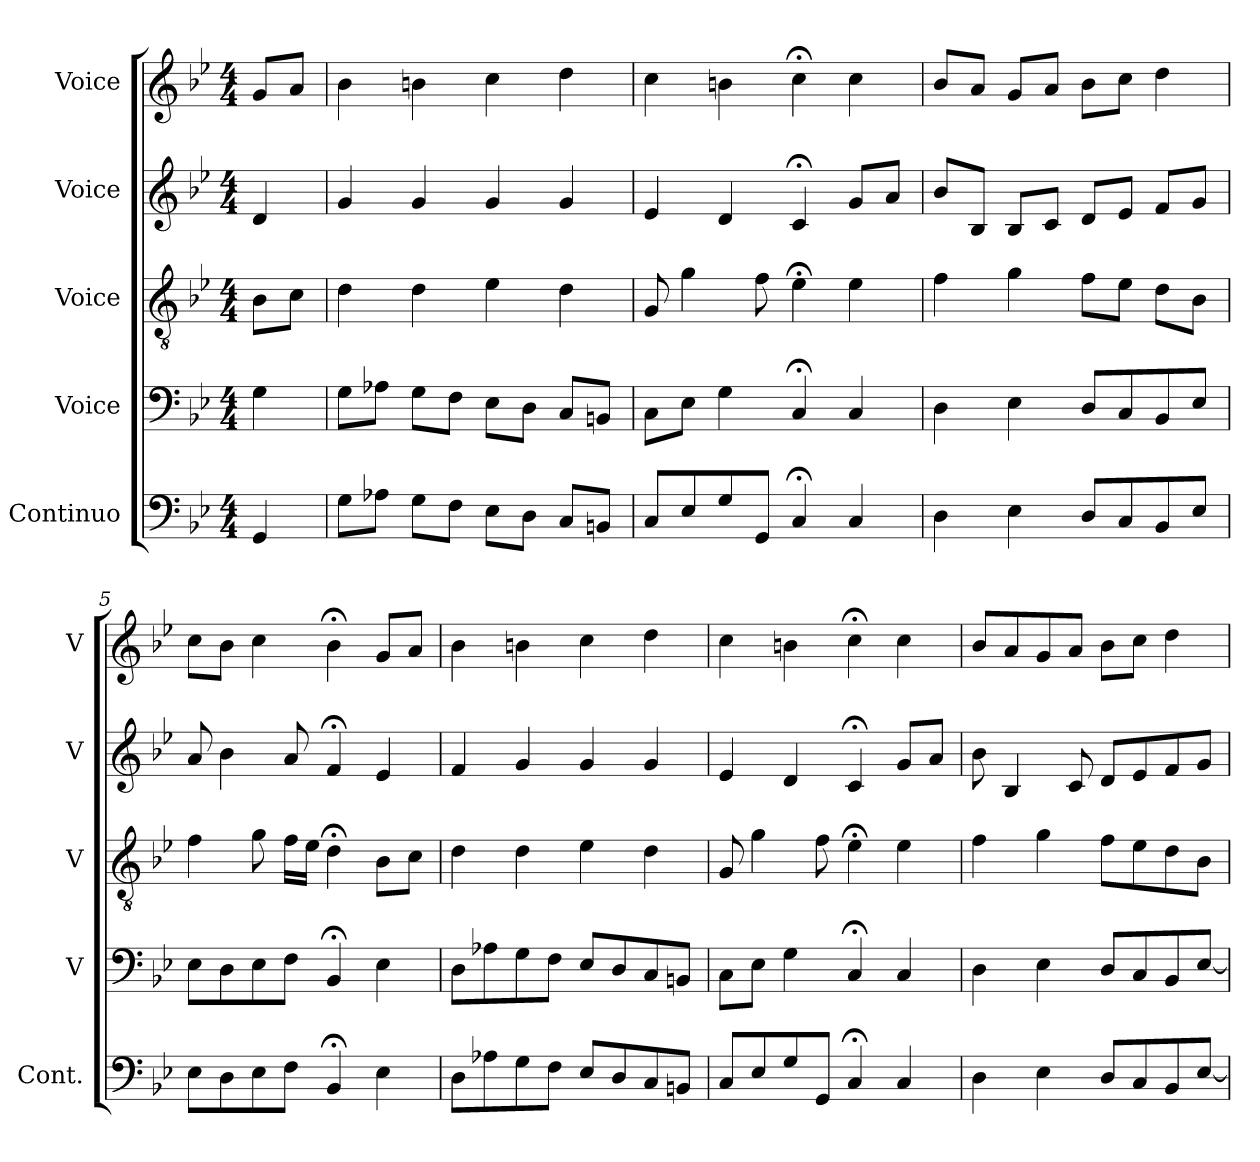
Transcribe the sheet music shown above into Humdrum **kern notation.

**kern	**kern	**kern	**kern	**kern
*part5	*part4	*part3	*part2	*part1
*staff5	*staff4	*staff3	*staff2	*staff1
*I"Continuo	*I"Voice	*I"Voice	*I"Voice	*I"Voice
*I'Cont.	*I'V	*I'V	*I'V	*I'V
*clefF4	*clefF4	*clefGv2	*clefG2	*clefG2
*k[b-e-]	*k[b-e-]	*k[b-e-]	*k[b-e-]	*k[b-e-]
*M4/4	*M4/4	*M4/4	*M4/4	*M4/4
=	=	=	=	=
4GG	4G	8B-L	4d	8gL
.	.	8cJ	.	8aJ
=2	=2	=2	=2	=2
8GL	8GL	4d	4g	4b-
8A-XJ	8A-XJ	.	.	.
8GL	8GL	4d	4g	4bn
8FJ	8FJ	.	.	.
8E-L	8E-L	4e-	4g	4cc
8DJ	8DJ	.	.	.
8CL	8CL	4d	4g	4dd
8BBnJ	8BBnJ	.	.	.
=3	=3	=3	=3	=3
8CL	8CL	8G	4e-	4cc
8E-	8E-J	4g	.	.
8G	4G	.	4d	4bn
8GGJ	.	8f	.	.
4C;<	4C;<	4e-;<	4c;<	4cc;<
4C	4C	4e-	8gL	4cc
.	.	.	8aJ	.
=4	=4	=4	=4	=4
4D	4D	4f	8b-L	8b-L
.	.	.	8B-J	8aJ
4E-	4E-	4g	8B-L	8gL
.	.	.	8cJ	8aJ
8DL	8DL	8fL	8dL	8b-L
8C	8C	8e-J	8e-J	8ccJ
8BB-	8BB-	8dL	8fL	4dd
8E-J	8E-J	8B-J	8gJ	.
=5	=5	=5	=5	=5
8E-L	8E-L	4f	8a	8ccL
8D	8D	.	4b-	8b-J
8E-	8E-	8g	.	4cc
8FJ	8FJ	16fLL	8a	.
.	.	16e-JJ	.	.
4BB-;<	4BB-;<	4d;<	4f;<	4b-;<
4E-	4E-	8B-L	4e-	8gL
.	.	8cJ	.	8aJ
=6	=6	=6	=6	=6
8DL	8DL	4d	4f	4b-
8A-X	8A-X	.	.	.
8G	8G	4d	4g	4bn
8FJ	8FJ	.	.	.
8E-L	8E-L	4e-	4g	4cc
8D	8D	.	.	.
8C	8C	4d	4g	4dd
8BBnJ	8BBnJ	.	.	.
=7	=7	=7	=7	=7
8CL	8CL	8G	4e-	4cc
8E-	8E-J	4g	.	.
8G	4G	.	4d	4bn
8GGJ	.	8f	.	.
4C;<	4C;<	4e-;<	4c;<	4cc;<
4C	4C	4e-	8gL	4cc
.	.	.	8aJ	.
=8	=8	=8	=8	=8
4D	4D	4f	8b-	8b-L
.	.	.	4B-	8a
4E-	4E-	4g	.	8g
.	.	.	8c	8aJ
8DL	8DL	8fL	8dL	8b-L
8C	8C	8e-	8e-	8ccJ
8BB-	8BB-	8d	8f	4dd
[8E-J	[8E-J	8B-J	8gJ	.
=	=	=	=	=
*-	*-	*-	*-	*-
